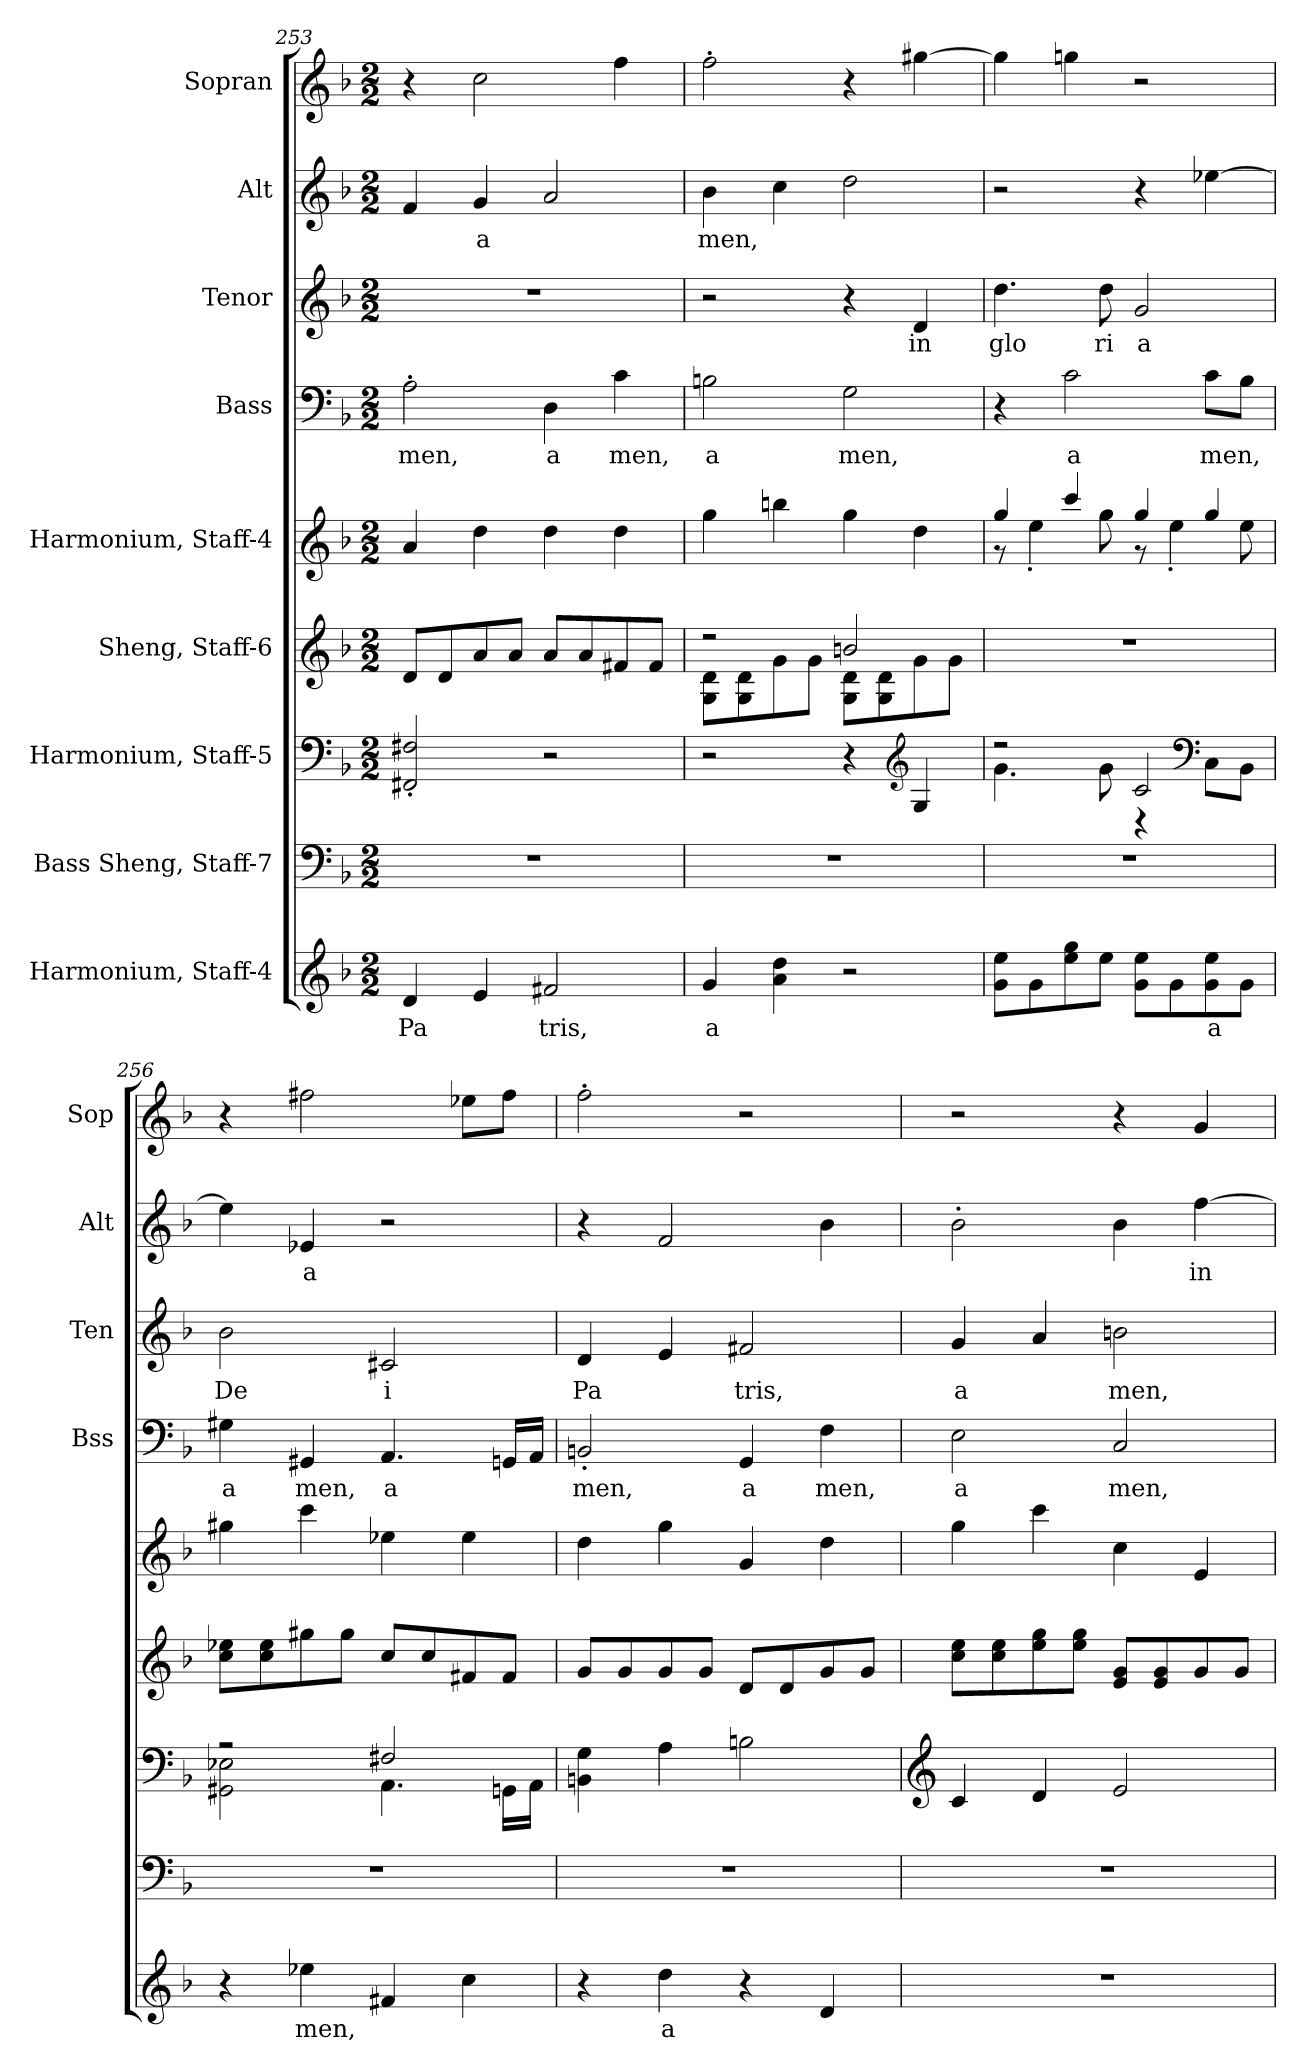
**kern	**text	**kern	**kern	**kern	**kern	**kern	**text	**kern	**text	**kern	**text	**kern
*part9	*part9	*part8	*part7	*part6	*part5	*part4	*part4	*part3	*part3	*part2	*part2	*part1
*staff9	*staff9	*staff8	*staff7	*staff6	*staff5	*staff4	*staff4	*staff3	*staff3	*staff2	*staff2	*staff1
*I"Harmonium, Staff-4	*	*I"Bass Sheng, Staff-7	*I"Harmonium, Staff-5	*I"Sheng, Staff-6	*I"Harmonium, Staff-4	*I"Bass	*	*I"Tenor	*	*I"Alt	*	*I"Sopran
*	*	*	*	*	*	*I'Bss	*	*I'Ten	*	*I'Alt	*	*I'Sop
*clefG2	*	*clefF4	*clefF4	*clefG2	*clefG2	*clefF4	*	*clefG2	*	*clefG2	*	*clefG2
*	*	*	*	*	*	*	*	*ITrd4c7	*	*ITrd2c3	*	*ITrd2c3
*k[b-]	*	*k[b-]	*k[b-]	*k[b-]	*k[b-]	*k[b-]	*	*k[b-e-]	*	*k[f#c#]	*	*k[f#c#]
*M2/2	*	*M2/2	*M2/2	*M2/2	*M2/2	*M2/2	*	*M2/2	*	*M2/2	*	*M2/2
=253	=253	=253	=253	=253	=253	=253	=253	=253	=253	=253	=253	=253
4d/	Pa	1r	2FF#X/' 2F#X/'	8d/L	4a/	2A'\	men,	1r	.	4d/	.	4r
.	.	.	.	8d/	.	.	.	.	.	.	.	.
4e/	.	.	.	8a/	4dd\	.	.	.	.	4e/	a	2a\
.	.	.	.	8a/J	.	.	.	.	.	.	.	.
2f#X/	tris,	.	2r	8a/L	4dd\	4D\	a	.	.	2f#/	.	.
.	.	.	.	8a/	.	.	.	.	.	.	.	.
.	.	.	.	8f#X/	4dd\	4c\	men,	.	.	.	.	4dd\
.	.	.	.	8f#/J	.	.	.	.	.	.	.	.
!!LO:PB:g=z
=254	=254	=254	=254	=254	=254	=254	=254	=254	=254	=254	=254	=254
*	*	*	*	*^	*	*	*	*	*	*	*	*
4g/	a	1r	2r	2r	8G\ 8d\L	4gg\	2Bn\	a	2r	.	4g\	men,	2dd'\
.	.	.	.	.	8G\ 8d\	.	.	.	.	.	.	.	.
4a\ 4dd\	.	.	.	.	8g\	4bbn\	.	.	.	.	4a\	.	.
.	.	.	.	.	8g\J	.	.	.	.	.	.	.	.
2r	.	.	4r	2bn/	8G\ 8d\L	4gg\	2G\	men,	4r	.	2b\	.	4r
.	.	.	.	.	8G\ 8d\	.	.	.	.	.	.	.	.
*	*	*	*clefG2	*	*	*	*	*	*	*	*	*	*
.	.	.	4G/	.	8g\	4dd\	.	.	4G/	in	.	.	[4ee#X\
.	.	.	.	.	8g\J	.	.	.	.	.	.	.	.
*	*	*	*	*v	*v	*	*	*	*	*	*	*	*
=255	=255	=255	=255	=255	=255	=255	=255	=255	=255	=255	=255	=255
*	*	*	*^	*	*^	*	*	*	*	*	*	*
8g\ 8ee\L	.	1r	2r	4.g\	1r	4gg/	8r	4r	.	4.g\	glo	2r	.	4ee#\]
8g\	.	.	.	.	.	.	4ee'\	.	.	.	.	.	.	.
8ee\ 8gg\	.	.	.	.	.	4ccc/	.	2c\	a	.	.	.	.	4een\
8ee\J	.	.	.	8g\	.	.	8gg\	.	.	8g\	ri	.	.	.
8g\ 8ee\L	.	.	2c/	4r	.	4gg/	8r	.	.	2c/	a	4r	.	2r
8g\	.	.	.	.	.	.	4ee'\	.	.	.	.	.	.	.
*	*	*	*clefF4	*	*	*	*	*	*	*	*	*	*	*
8g\ 8ee\	a	.	.	8C\L	.	4gg/	.	8c\L	men,	.	.	[4ccn\	.	.
8g\J	.	.	.	8BB-\J	.	.	8ee\	8B-\J	.	.	.	.	.	.
*	*	*	*	*	*	*v	*v	*	*	*	*	*	*	*
=256	=256	=256	=256	=256	=256	=256	=256	=256	=256	=256	=256	=256	=256
4r	.	1r	2r	2GG#X\ 2E-X\	8cc\ 8ee-X\L	4gg#X\	4G#X\	a	2e-\	De	4cc\]	.	4r
.	.	.	.	.	8cc\ 8ee-\	.	.	.	.	.	.	.	.
4ee-X\	men,	.	.	.	8gg#X\	4ccc\	4GG#X/	men,	.	.	4cn/	a	2dd#X\
.	.	.	.	.	8gg#\J	.	.	.	.	.	.	.	.
4f#X/	.	.	2F#X/	4.AA\	8cc/L	4ee-X\	4.AA/	a	2F#X/	i	2r	.	.
.	.	.	.	.	8cc/	.	.	.	.	.	.	.	.
4cc\	.	.	.	.	8f#X/	4ee-\	.	.	.	.	.	.	8ccn\L
.	.	.	.	16GGn\LL	8f#/J	.	16GGn/LL	.	.	.	.	.	8dd#\J
.	.	.	.	16AA\JJ	.	.	16AA/JJ	.	.	.	.	.	.
*	*	*	*v	*v	*	*	*	*	*	*	*	*	*
=257	=257	=257	=257	=257	=257	=257	=257	=257	=257	=257	=257	=257
4r	.	1r	4BBn\ 4G\	8g/L	4dd\	2BBn'/	men,	4G/	Pa	4r	.	2dd'\
.	.	.	.	8g/	.	.	.	.	.	.	.	.
4dd\	a	.	4A\	8g/	4gg\	.	.	4A/	.	2d/	.	.
.	.	.	.	8g/J	.	.	.	.	.	.	.	.
4r	.	.	2Bn\	8d/L	4g/	4GG/	a	2Bn/	tris,	.	.	2r
.	.	.	.	8d/	.	.	.	.	.	.	.	.
4d/	.	.	.	8g/	4dd\	4F\	men,	.	.	4g\	.	.
.	.	.	.	8g/J	.	.	.	.	.	.	.	.
!!LO:PB:g=z
=258	=258	=258	=258	=258	=258	=258	=258	=258	=258	=258	=258	=258
*	*	*	*clefG2	*	*	*	*	*	*	*	*	*
1r	.	1r	4c/	8cc\ 8ee\L	4gg\	2E\	a	4c/	a	2g'\	.	2r
.	.	.	.	8cc\ 8ee\	.	.	.	.	.	.	.	.
.	.	.	4d/	8ee\ 8gg\	4ccc\	.	.	4d/	.	.	.	.
.	.	.	.	8ee\ 8gg\J	.	.	.	.	.	.	.	.
.	.	.	2e/	8e/ 8g/L	4cc\	2C/	men,	2en\	men,	4g\	.	4r
.	.	.	.	8e/ 8g/	.	.	.	.	.	.	.	.
.	.	.	.	8g/	4e/	.	.	.	.	[4dd\	in	4e/
.	.	.	.	8g/J	.	.	.	.	.	.	.	.
=	=	=	=	=	=	=	=	=	=	=	=	=
*-	*-	*-	*-	*-	*-	*-	*-	*-	*-	*-	*-	*-
